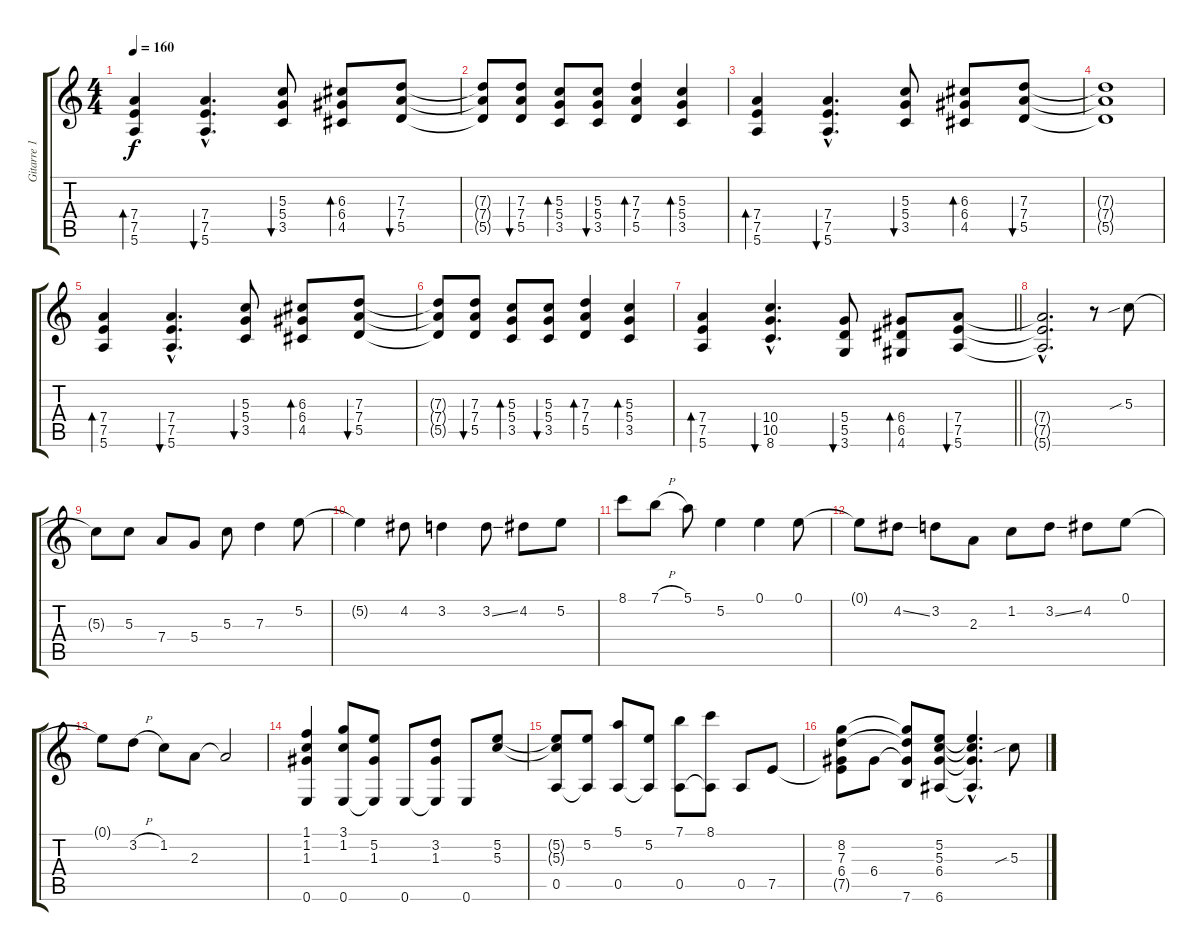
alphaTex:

\track ("Gitarre 1" "Gitarre 1") {instrument acousticguitarsteel}
\staff {score tabs}
\tuning (E4 B3 G3 D3 A2 E2) {hide}
\ts (4 4)
\tempo 160
\clef g2
\ks c
(7.4 7.5 5.6).4{bd 60 dy f} (7.4{hac} 7.5{hac} 5.6{hac}).4{d bu 60} (5.3 5.4 3.5).8{bu 60} (6.3 6.4 4.5).8{bd 60} (7.3 7.4 5.5).8{bu 60} |
(7.3{t} 7.4{t} 5.5{t}).8 (7.3 7.4 5.5).8{bu 60} (5.3 5.4 3.5).8{bd 60} (5.3 5.4 3.5).8{bu 60} (7.3 7.4 5.5).4{bd 60} (5.3 5.4 3.5).4{bd 60} |
(7.4 7.5 5.6).4{bd 60} (7.4{hac} 7.5{hac} 5.6{hac}).4{d bu 60} (5.3 5.4 3.5).8{bu 60} (6.3 6.4 4.5).8{bd 60} (7.3 7.4 5.5).8{bu 60} |
(7.3{t} 7.4{t} 5.5{t}).1 |
(7.4 7.5 5.6).4{bd 60} (7.4{hac} 7.5{hac} 5.6{hac}).4{d bu 60} (5.3 5.4 3.5).8{bu 60} (6.3 6.4 4.5).8{bd 60} (7.3 7.4 5.5).8{bu 60} |
(7.3{t} 7.4{t} 5.5{t}).8 (7.3 7.4 5.5).8{bu 60} (5.3 5.4 3.5).8{bd 60} (5.3 5.4 3.5).8{bu 60} (7.3 7.4 5.5).4{bd 60} (5.3 5.4 3.5).4{bd 60} |
\barLineRight lightlight
(7.4 7.5 5.6).4{bd 60} (10.4{hac} 10.5{hac} 8.6{hac}).4{d bu 60} (5.4 5.5 3.6).8{bu 60} (6.4 6.5 4.6).8{bd 60} (7.4 7.5 5.6).8{bu 60} |
(7.4{hac t} 7.5{hac t} 5.6{hac t}).2{d} r.8 5.3{sib}.8 |
5.3{t}.8 5.3.8 7.4.8 5.4.8 5.3.8 7.3.4 5.2.8 |
5.2{t}.4 4.2.8 3.2.4 3.2{ss}.8 4.2.8 5.2.8 |
8.1.8 7.1{h}.8 5.1.8 5.2.4 0.1.4 0.1.8 |
0.1{t}.8 4.2{ss}.8 3.2.8 2.3.8 1.2.8 3.2{ss}.8 4.2.8 0.1.8 |
0.1{t}.8 3.2{h}.8 1.2.8 2.3.8 2.3{t}.2 |
(1.1 1.2 1.3 0.6).4 (3.1 1.2 0.6).8 (5.2 1.3 0.6{t}).8 0.6.8 (3.2 1.3 0.6{t}).8 0.6.8 (5.2 5.3).8 |
(5.2{t} 5.3{t} 0.5).8 (5.2 0.5{t}).8 (5.1 0.5).8 (5.2 0.5{t}).8 (7.1 0.5).8 (8.1 0.5{t}).8 0.5.8 7.5.8 |
(8.2 7.3 6.4 7.5{t}).8 6.4.8 (8.2{t} 7.3{t} 6.4{t} 7.6).8 (5.2 5.3 6.4 6.6).8 (5.2{hac t} 5.3{hac t} 6.4{hac t} 6.6{hac t}).4{d} 5.3{sib}.8
